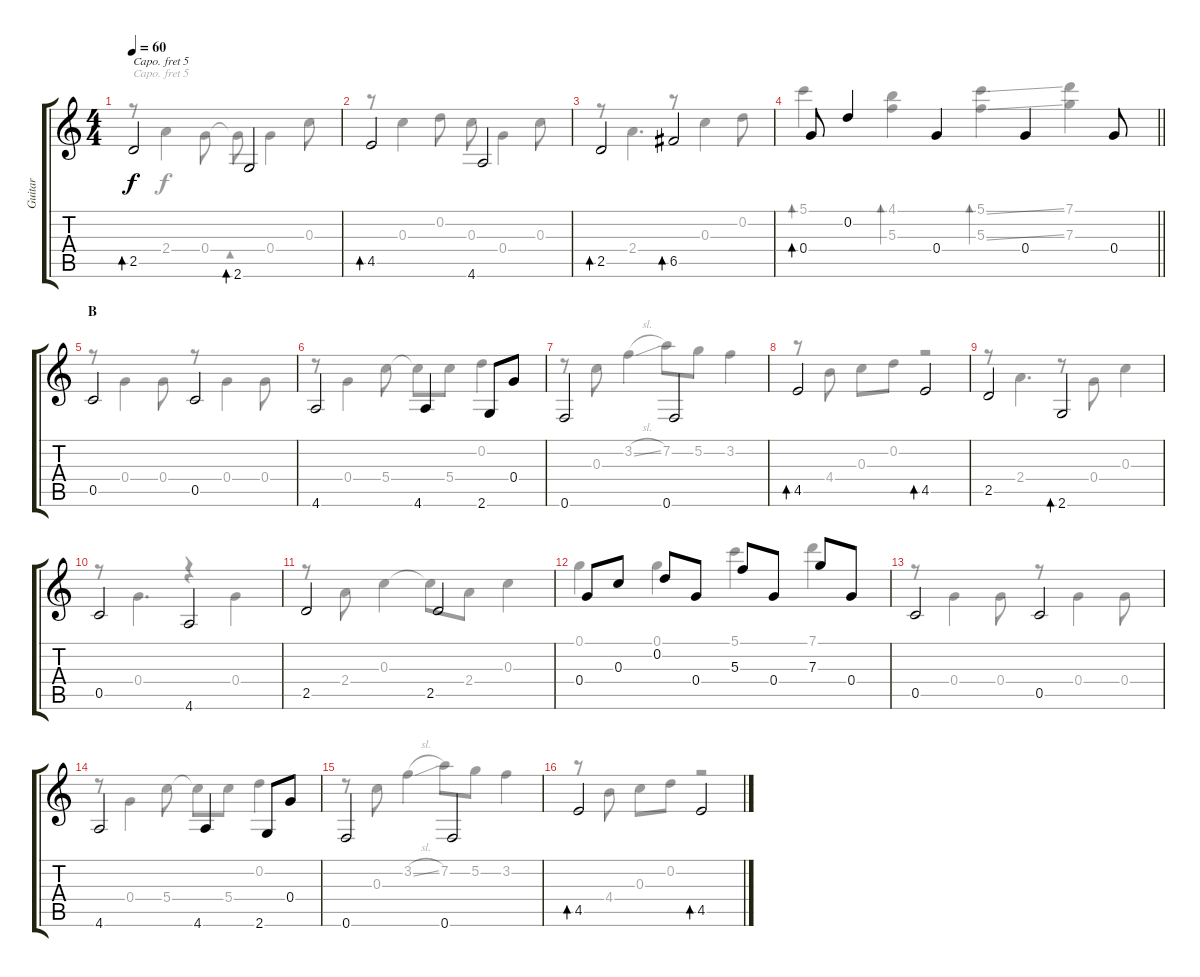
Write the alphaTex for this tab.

\track ("Guitar" "Guitar") {instrument acousticguitarsteel}
\staff {score tabs}
\capo 5
\tuning (D4 A3 G3 D3 G2 C2) {hide}
\voice
\ts (4 4)
\tempo 60
\clef g2
\ks c
2.5.2{bd 60 dy f} 2.6.2{bd 60} |
4.5.2{bd 60} 4.6.2 |
2.5.2{bd 60} 6.5.2{bd 60} |
\barLineRight lightlight
0.4.8{bd 60} 0.2.4 0.4.4 0.4.4 0.4.8 |
\section ("" "B")
0.5.2 0.5.2 |
4.6.2 4.6.4 2.6.8 0.4.8 |
0.6.2 0.6.2 |
4.5.2{bd 30} 4.5.2{bd 60} |
2.5.2 2.6.2{bd 30} |
0.5.2 4.6.2 |
2.5.2 2.5.2 |
0.4.8 0.3.8 0.2.8 0.4.8 5.3.8 0.4.8 7.3.8 0.4.8 |
0.5.2 0.5.2 |
4.6.2 4.6.4 2.6.8 0.4.8 |
0.6.2 0.6.2 |
4.5.2{bd 30} 4.5.2{bd 60}
\voice
\clef g2
\ottava regular
\simile none
\ks c
r.8{dy mf} 2.4.4{dy f} 0.4.8 0.4{t}.8{bd 60} 0.4.4 0.3.8 |
r.8 0.3.4 0.2.8 0.3.8 0.4.4 0.3.8 |
r.8 2.4.4{d} r.8 0.3.4 0.2.8 |
\barLineRight lightlight
5.1.4{bd 60} (4.1 5.3).4{bd 30} (5.1{ss} 5.3{ss}).4{bd 60} (7.1 7.3).4 |
r.8 0.4.4 0.4.8 r.8 0.4.4 0.4.8 |
r.8 0.4.4 5.4.8 5.4{t}.8 5.4.8 0.2.4 |
r.8 0.3.8 3.2{sl}.4 7.2.8 5.2.8 3.2.4 |
r.8 4.4.8 0.3.8 0.2.8 r.2 |
r.8 2.4.4{d} r.8 0.4.8 0.3.4 |
r.8 0.4.4{d} r.4 0.4.4 |
r.8 2.4.8 0.3.4 0.3{t}.8 2.4.8 0.3.4 |
0.1.4 0.1.4 5.1.4 7.1.4 |
r.8 0.4.4 0.4.8 r.8 0.4.4 0.4.8 |
r.8 0.4.4 5.4.8 5.4{t}.8 5.4.8 0.2.4 |
r.8 0.3.8 3.2{sl}.4 7.2.8 5.2.8 3.2.4 |
r.8 4.4.8 0.3.8 0.2.8 r.2
